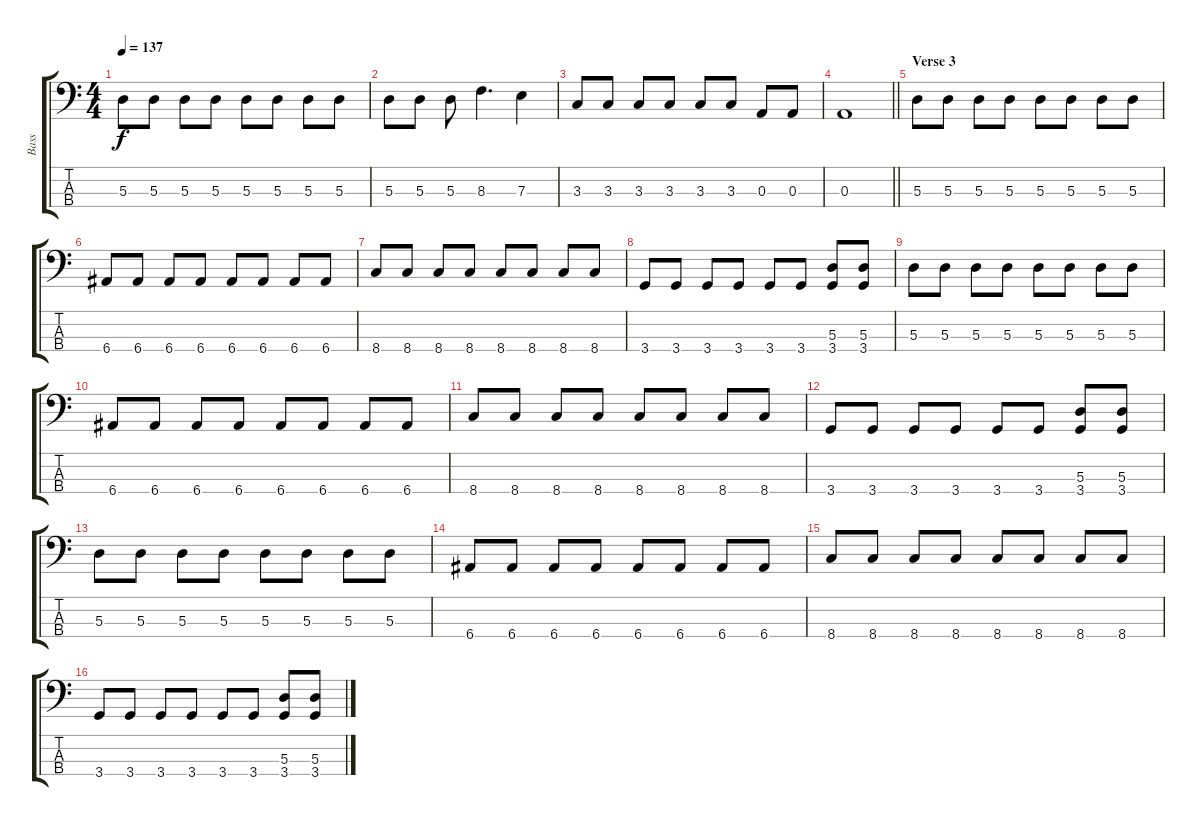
\track ("Bass" "Bass") {instrument electricbassfinger}
\staff {score tabs}
\tuning (G2 D2 A1 E1) {hide}
\ts (4 4)
\tempo 137
\clef f4
\ks c
5.3.8{dy f} 5.3.8 5.3.8 5.3.8 5.3.8 5.3.8 5.3.8 5.3.8 |
5.3.8 5.3.8 5.3.8 8.3.4{d} 7.3.4 |
3.3.8 3.3.8 3.3.8 3.3.8 3.3.8 3.3.8 0.3.8 0.3.8 |
\barLineRight lightlight
0.3.1 |
\section ("" "Verse 3")
5.3.8 5.3.8 5.3.8 5.3.8 5.3.8 5.3.8 5.3.8 5.3.8 |
6.4.8 6.4.8 6.4.8 6.4.8 6.4.8 6.4.8 6.4.8 6.4.8 |
8.4.8 8.4.8 8.4.8 8.4.8 8.4.8 8.4.8 8.4.8 8.4.8 |
3.4.8 3.4.8 3.4.8 3.4.8 3.4.8 3.4.8 (5.3 3.4).8 (5.3 3.4).8 |
5.3.8 5.3.8 5.3.8 5.3.8 5.3.8 5.3.8 5.3.8 5.3.8 |
6.4.8 6.4.8 6.4.8 6.4.8 6.4.8 6.4.8 6.4.8 6.4.8 |
8.4.8 8.4.8 8.4.8 8.4.8 8.4.8 8.4.8 8.4.8 8.4.8 |
3.4.8 3.4.8 3.4.8 3.4.8 3.4.8 3.4.8 (5.3 3.4).8 (5.3 3.4).8 |
5.3.8 5.3.8 5.3.8 5.3.8 5.3.8 5.3.8 5.3.8 5.3.8 |
6.4.8 6.4.8 6.4.8 6.4.8 6.4.8 6.4.8 6.4.8 6.4.8 |
8.4.8 8.4.8 8.4.8 8.4.8 8.4.8 8.4.8 8.4.8 8.4.8 |
3.4.8 3.4.8 3.4.8 3.4.8 3.4.8 3.4.8 (5.3 3.4).8 (5.3 3.4).8
